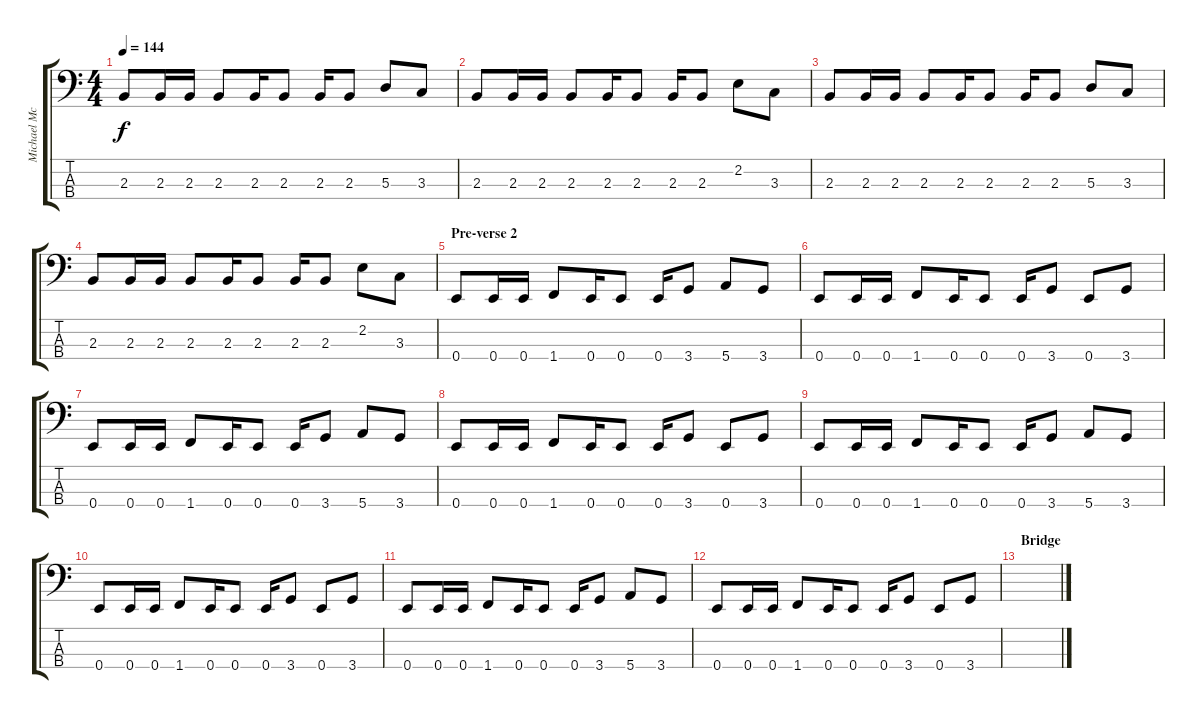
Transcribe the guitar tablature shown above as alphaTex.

\track ("Michael McKeegan" "Michael Mc") {instrument electricbasspick}
\staff {score tabs}
\tuning (G2 D2 A1 E1) {hide}
\ts (4 4)
\tempo 144
\clef f4
\ks c
2.3.8{dy f} 2.3.16 2.3.16 2.3.8 2.3.16 2.3.8 2.3.16 2.3.8 5.3.8 3.3.8 |
2.3.8 2.3.16 2.3.16 2.3.8 2.3.16 2.3.8 2.3.16 2.3.8 2.2.8 3.3.8 |
2.3.8 2.3.16 2.3.16 2.3.8 2.3.16 2.3.8 2.3.16 2.3.8 5.3.8 3.3.8 |
2.3.8 2.3.16 2.3.16 2.3.8 2.3.16 2.3.8 2.3.16 2.3.8 2.2.8 3.3.8 |
\section ("" "Pre-verse 2")
0.4.8 0.4.16 0.4.16 1.4.8 0.4.16 0.4.8 0.4.16 3.4.8 5.4.8 3.4.8 |
0.4.8 0.4.16 0.4.16 1.4.8 0.4.16 0.4.8 0.4.16 3.4.8 0.4.8 3.4.8 |
0.4.8 0.4.16 0.4.16 1.4.8 0.4.16 0.4.8 0.4.16 3.4.8 5.4.8 3.4.8 |
0.4.8 0.4.16 0.4.16 1.4.8 0.4.16 0.4.8 0.4.16 3.4.8 0.4.8 3.4.8 |
0.4.8 0.4.16 0.4.16 1.4.8 0.4.16 0.4.8 0.4.16 3.4.8 5.4.8 3.4.8 |
0.4.8 0.4.16 0.4.16 1.4.8 0.4.16 0.4.8 0.4.16 3.4.8 0.4.8 3.4.8 |
0.4.8 0.4.16 0.4.16 1.4.8 0.4.16 0.4.8 0.4.16 3.4.8 5.4.8 3.4.8 |
0.4.8 0.4.16 0.4.16 1.4.8 0.4.16 0.4.8 0.4.16 3.4.8 0.4.8 3.4.8 |
\section ("" "Bridge")
